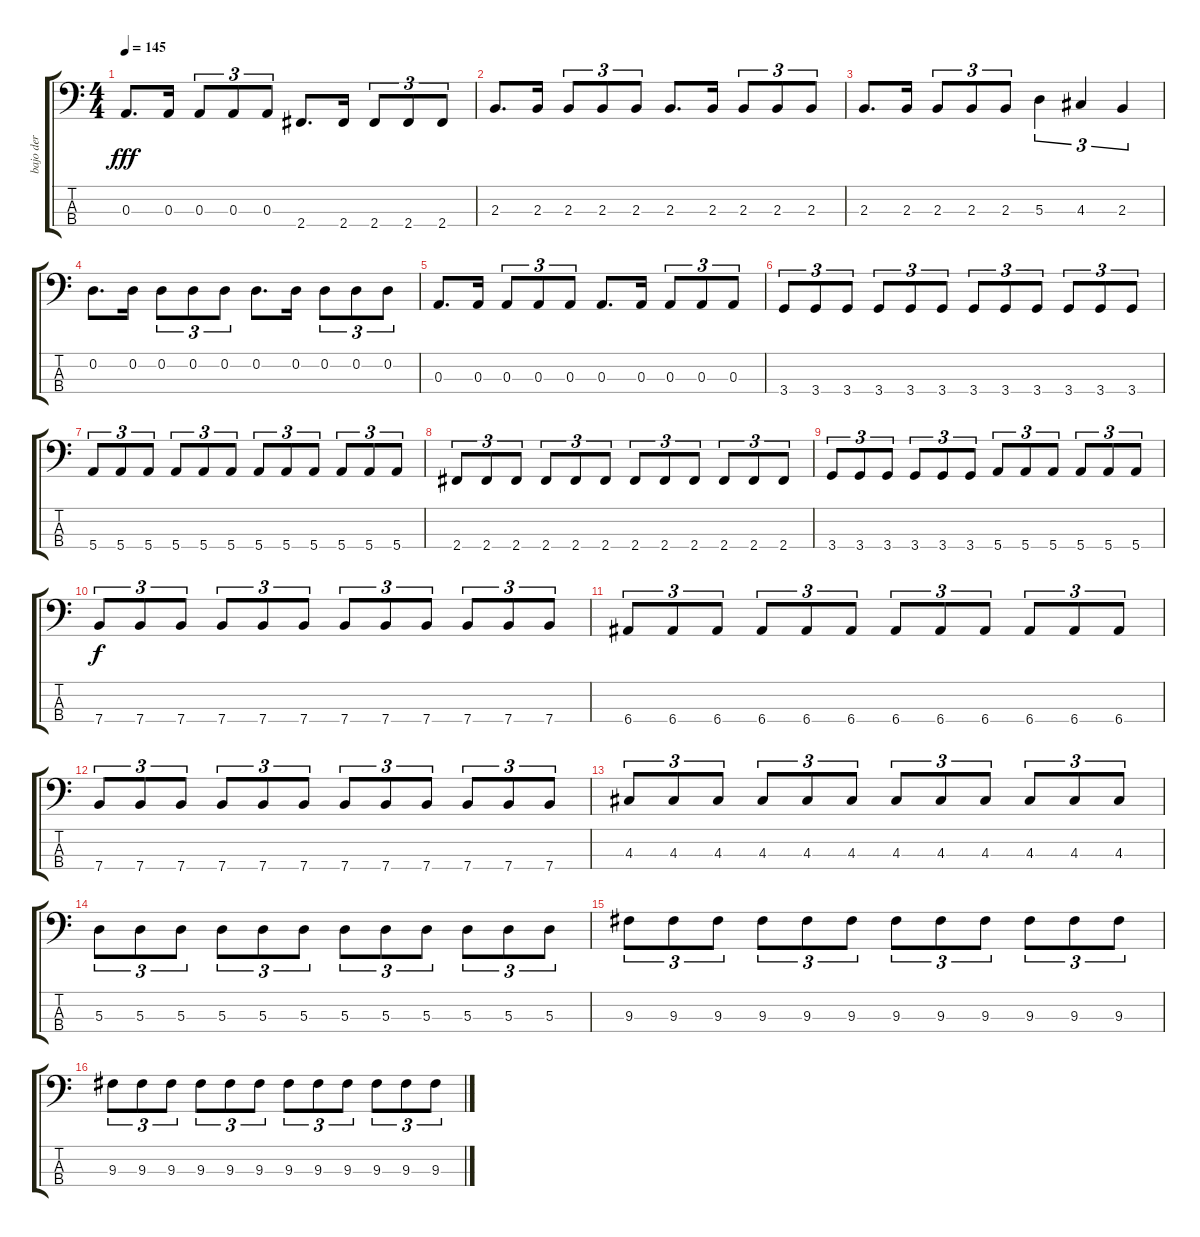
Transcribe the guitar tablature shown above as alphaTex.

\track ("bajo der" "bajo der") {instrument electricbasspick}
\staff {score tabs}
\tuning (G2 D2 A1 E1) {hide}
\ts (4 4)
\tempo 145
\clef f4
\ks c
0.3.8{d dy fff} 0.3.16 0.3.8{tu (3 2)} 0.3.8{tu (3 2)} 0.3.8{tu (3 2)} 2.4.8{d} 2.4.16 2.4.8{tu (3 2)} 2.4.8{tu (3 2)} 2.4.8{tu (3 2)} |
2.3.8{d} 2.3.16 2.3.8{tu (3 2)} 2.3.8{tu (3 2)} 2.3.8{tu (3 2)} 2.3.8{d} 2.3.16 2.3.8{tu (3 2)} 2.3.8{tu (3 2)} 2.3.8{tu (3 2)} |
2.3.8{d} 2.3.16 2.3.8{tu (3 2)} 2.3.8{tu (3 2)} 2.3.8{tu (3 2)} 5.3.4{tu (3 2)} 4.3.4{tu (3 2)} 2.3.4{tu (3 2)} |
0.2.8{d} 0.2.16 0.2.8{tu (3 2)} 0.2.8{tu (3 2)} 0.2.8{tu (3 2)} 0.2.8{d} 0.2.16 0.2.8{tu (3 2)} 0.2.8{tu (3 2)} 0.2.8{tu (3 2)} |
0.3.8{d} 0.3.16 0.3.8{tu (3 2)} 0.3.8{tu (3 2)} 0.3.8{tu (3 2)} 0.3.8{d} 0.3.16 0.3.8{tu (3 2)} 0.3.8{tu (3 2)} 0.3.8{tu (3 2)} |
3.4.8{tu (3 2)} 3.4.8{tu (3 2)} 3.4.8{tu (3 2)} 3.4.8{tu (3 2)} 3.4.8{tu (3 2)} 3.4.8{tu (3 2)} 3.4.8{tu (3 2)} 3.4.8{tu (3 2)} 3.4.8{tu (3 2)} 3.4.8{tu (3 2)} 3.4.8{tu (3 2)} 3.4.8{tu (3 2)} |
5.4.8{tu (3 2)} 5.4.8{tu (3 2)} 5.4.8{tu (3 2)} 5.4.8{tu (3 2)} 5.4.8{tu (3 2)} 5.4.8{tu (3 2)} 5.4.8{tu (3 2)} 5.4.8{tu (3 2)} 5.4.8{tu (3 2)} 5.4.8{tu (3 2)} 5.4.8{tu (3 2)} 5.4.8{tu (3 2)} |
2.4.8{tu (3 2)} 2.4.8{tu (3 2)} 2.4.8{tu (3 2)} 2.4.8{tu (3 2)} 2.4.8{tu (3 2)} 2.4.8{tu (3 2)} 2.4.8{tu (3 2)} 2.4.8{tu (3 2)} 2.4.8{tu (3 2)} 2.4.8{tu (3 2)} 2.4.8{tu (3 2)} 2.4.8{tu (3 2)} |
3.4.8{tu (3 2)} 3.4.8{tu (3 2)} 3.4.8{tu (3 2)} 3.4.8{tu (3 2)} 3.4.8{tu (3 2)} 3.4.8{tu (3 2)} 5.4.8{tu (3 2)} 5.4.8{tu (3 2)} 5.4.8{tu (3 2)} 5.4.8{tu (3 2)} 5.4.8{tu (3 2)} 5.4.8{tu (3 2)} |
7.4.8{tu (3 2) dy f} 7.4.8{tu (3 2)} 7.4.8{tu (3 2)} 7.4.8{tu (3 2)} 7.4.8{tu (3 2)} 7.4.8{tu (3 2)} 7.4.8{tu (3 2)} 7.4.8{tu (3 2)} 7.4.8{tu (3 2)} 7.4.8{tu (3 2)} 7.4.8{tu (3 2)} 7.4.8{tu (3 2)} |
6.4.8{tu (3 2)} 6.4.8{tu (3 2)} 6.4.8{tu (3 2)} 6.4.8{tu (3 2)} 6.4.8{tu (3 2)} 6.4.8{tu (3 2)} 6.4.8{tu (3 2)} 6.4.8{tu (3 2)} 6.4.8{tu (3 2)} 6.4.8{tu (3 2)} 6.4.8{tu (3 2)} 6.4.8{tu (3 2)} |
7.4.8{tu (3 2)} 7.4.8{tu (3 2)} 7.4.8{tu (3 2)} 7.4.8{tu (3 2)} 7.4.8{tu (3 2)} 7.4.8{tu (3 2)} 7.4.8{tu (3 2)} 7.4.8{tu (3 2)} 7.4.8{tu (3 2)} 7.4.8{tu (3 2)} 7.4.8{tu (3 2)} 7.4.8{tu (3 2)} |
4.3.8{tu (3 2)} 4.3.8{tu (3 2)} 4.3.8{tu (3 2)} 4.3.8{tu (3 2)} 4.3.8{tu (3 2)} 4.3.8{tu (3 2)} 4.3.8{tu (3 2)} 4.3.8{tu (3 2)} 4.3.8{tu (3 2)} 4.3.8{tu (3 2)} 4.3.8{tu (3 2)} 4.3.8{tu (3 2)} |
5.3.8{tu (3 2)} 5.3.8{tu (3 2)} 5.3.8{tu (3 2)} 5.3.8{tu (3 2)} 5.3.8{tu (3 2)} 5.3.8{tu (3 2)} 5.3.8{tu (3 2)} 5.3.8{tu (3 2)} 5.3.8{tu (3 2)} 5.3.8{tu (3 2)} 5.3.8{tu (3 2)} 5.3.8{tu (3 2)} |
9.3.8{tu (3 2)} 9.3.8{tu (3 2)} 9.3.8{tu (3 2)} 9.3.8{tu (3 2)} 9.3.8{tu (3 2)} 9.3.8{tu (3 2)} 9.3.8{tu (3 2)} 9.3.8{tu (3 2)} 9.3.8{tu (3 2)} 9.3.8{tu (3 2)} 9.3.8{tu (3 2)} 9.3.8{tu (3 2)} |
9.3.8{tu (3 2)} 9.3.8{tu (3 2)} 9.3.8{tu (3 2)} 9.3.8{tu (3 2)} 9.3.8{tu (3 2)} 9.3.8{tu (3 2)} 9.3.8{tu (3 2)} 9.3.8{tu (3 2)} 9.3.8{tu (3 2)} 9.3.8{tu (3 2)} 9.3.8{tu (3 2)} 9.3.8{tu (3 2)}
